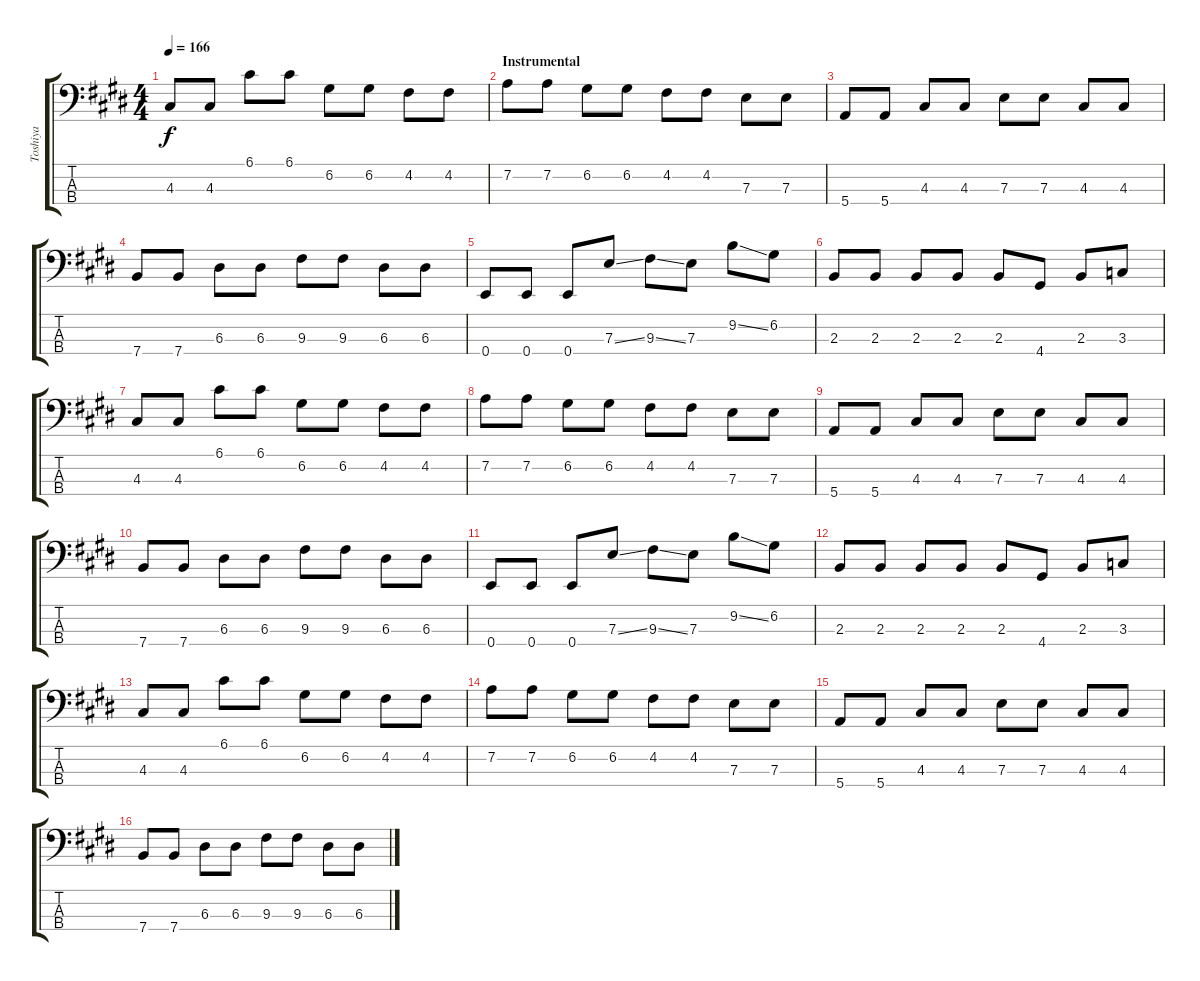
\track ("Toshiya" "Toshiya") {instrument electricbasspick}
\staff {score tabs}
\tuning (G2 D2 A1 E1) {hide}
\ts (4 4)
\tempo 166
\clef f4
\ks e
4.3.8{dy f} 4.3.8 6.1.8 6.1.8 6.2.8 6.2.8 4.2.8 4.2.8 |
\section ("" "Instrumental")
7.2.8 7.2.8 6.2.8 6.2.8 4.2.8 4.2.8 7.3.8 7.3.8 |
5.4.8 5.4.8 4.3.8 4.3.8 7.3.8 7.3.8 4.3.8 4.3.8 |
7.4.8 7.4.8 6.3.8 6.3.8 9.3.8 9.3.8 6.3.8 6.3.8 |
0.4.8 0.4.8 0.4.8 7.3{ss}.8 9.3{ss}.8 7.3.8 9.2{ss}.8 6.2.8 |
2.3.8 2.3.8 2.3.8 2.3.8 2.3.8 4.4.8 2.3.8 3.3.8 |
4.3.8 4.3.8 6.1.8 6.1.8 6.2.8 6.2.8 4.2.8 4.2.8 |
7.2.8 7.2.8 6.2.8 6.2.8 4.2.8 4.2.8 7.3.8 7.3.8 |
5.4.8 5.4.8 4.3.8 4.3.8 7.3.8 7.3.8 4.3.8 4.3.8 |
7.4.8 7.4.8 6.3.8 6.3.8 9.3.8 9.3.8 6.3.8 6.3.8 |
0.4.8 0.4.8 0.4.8 7.3{ss}.8 9.3{ss}.8 7.3.8 9.2{ss}.8 6.2.8 |
2.3.8 2.3.8 2.3.8 2.3.8 2.3.8 4.4.8 2.3.8 3.3.8 |
4.3.8 4.3.8 6.1.8 6.1.8 6.2.8 6.2.8 4.2.8 4.2.8 |
7.2.8 7.2.8 6.2.8 6.2.8 4.2.8 4.2.8 7.3.8 7.3.8 |
5.4.8 5.4.8 4.3.8 4.3.8 7.3.8 7.3.8 4.3.8 4.3.8 |
7.4.8 7.4.8 6.3.8 6.3.8 9.3.8 9.3.8 6.3.8 6.3.8
